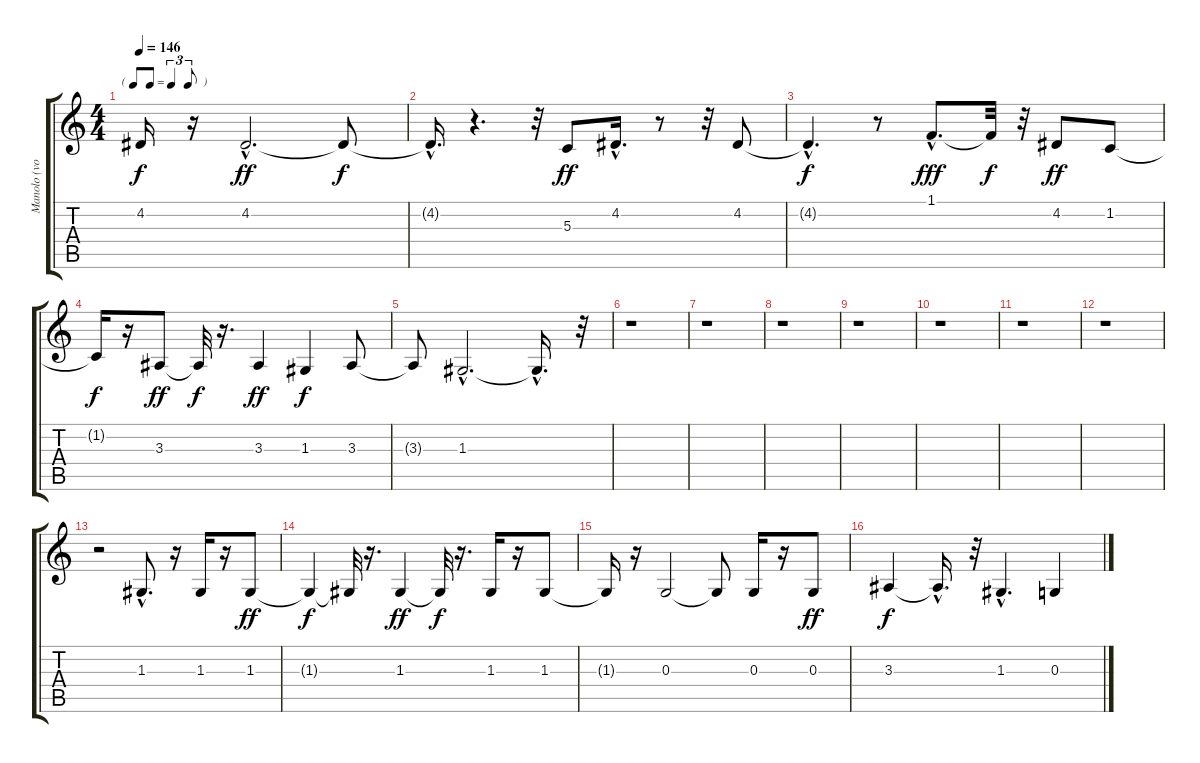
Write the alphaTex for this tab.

\track ("Manolo (voz)" "Manolo (vo") {instrument voiceoohs}
\staff {score tabs}
\tuning (E4 B3 G3 D3 A2 E2) {hide}
\ts (4 4)
\tf triplet8th
\tempo 146
\clef g2
\ks c
4.2{t}.16{dy f} r.16 4.2{hac}.2{d dy ff} 4.2{t}.8{dy f} |
4.2{hac t}.16{d} r.4{d} r.32 5.3.8{dy ff} 4.2{hac}.16{d} r.8 r.32 4.2.8 |
4.2{hac t}.4{d dy f} r.8 1.1{hac}.8{d dy fff} 1.1{t}.32{dy f} r.32 4.2.8{dy ff} 1.2.8 |
1.2{t}.16{dy f} r.16 3.3.8{dy ff} 3.3{t}.32{dy f} r.16{d} 3.3.4{dy ff} 1.3.4{dy f} 3.3.8 |
3.3{t}.8 1.3{hac}.2{d} 1.3{hac t}.16{d} r.32 |
r.1 |
r.1 |
r.1 |
r.1 |
r.1 |
r.1 |
r.1 |
r.2 1.3{hac}.8{d} r.16 1.3.16 r.16 1.3.8{dy ff} |
1.3{t}.4{dy f} 1.3{t}.32 r.16{d} 1.3.4{dy ff} 1.3{t}.32{dy f} r.16{d} 1.3.16 r.16 1.3.8 |
1.3{t}.16 r.16 0.3.2 0.3{t}.8 0.3.16 r.16 0.3.8{dy ff} |
3.3.4{dy f} 3.3{hac t}.16{d} r.32 1.3{hac}.4{d} 0.3.4
